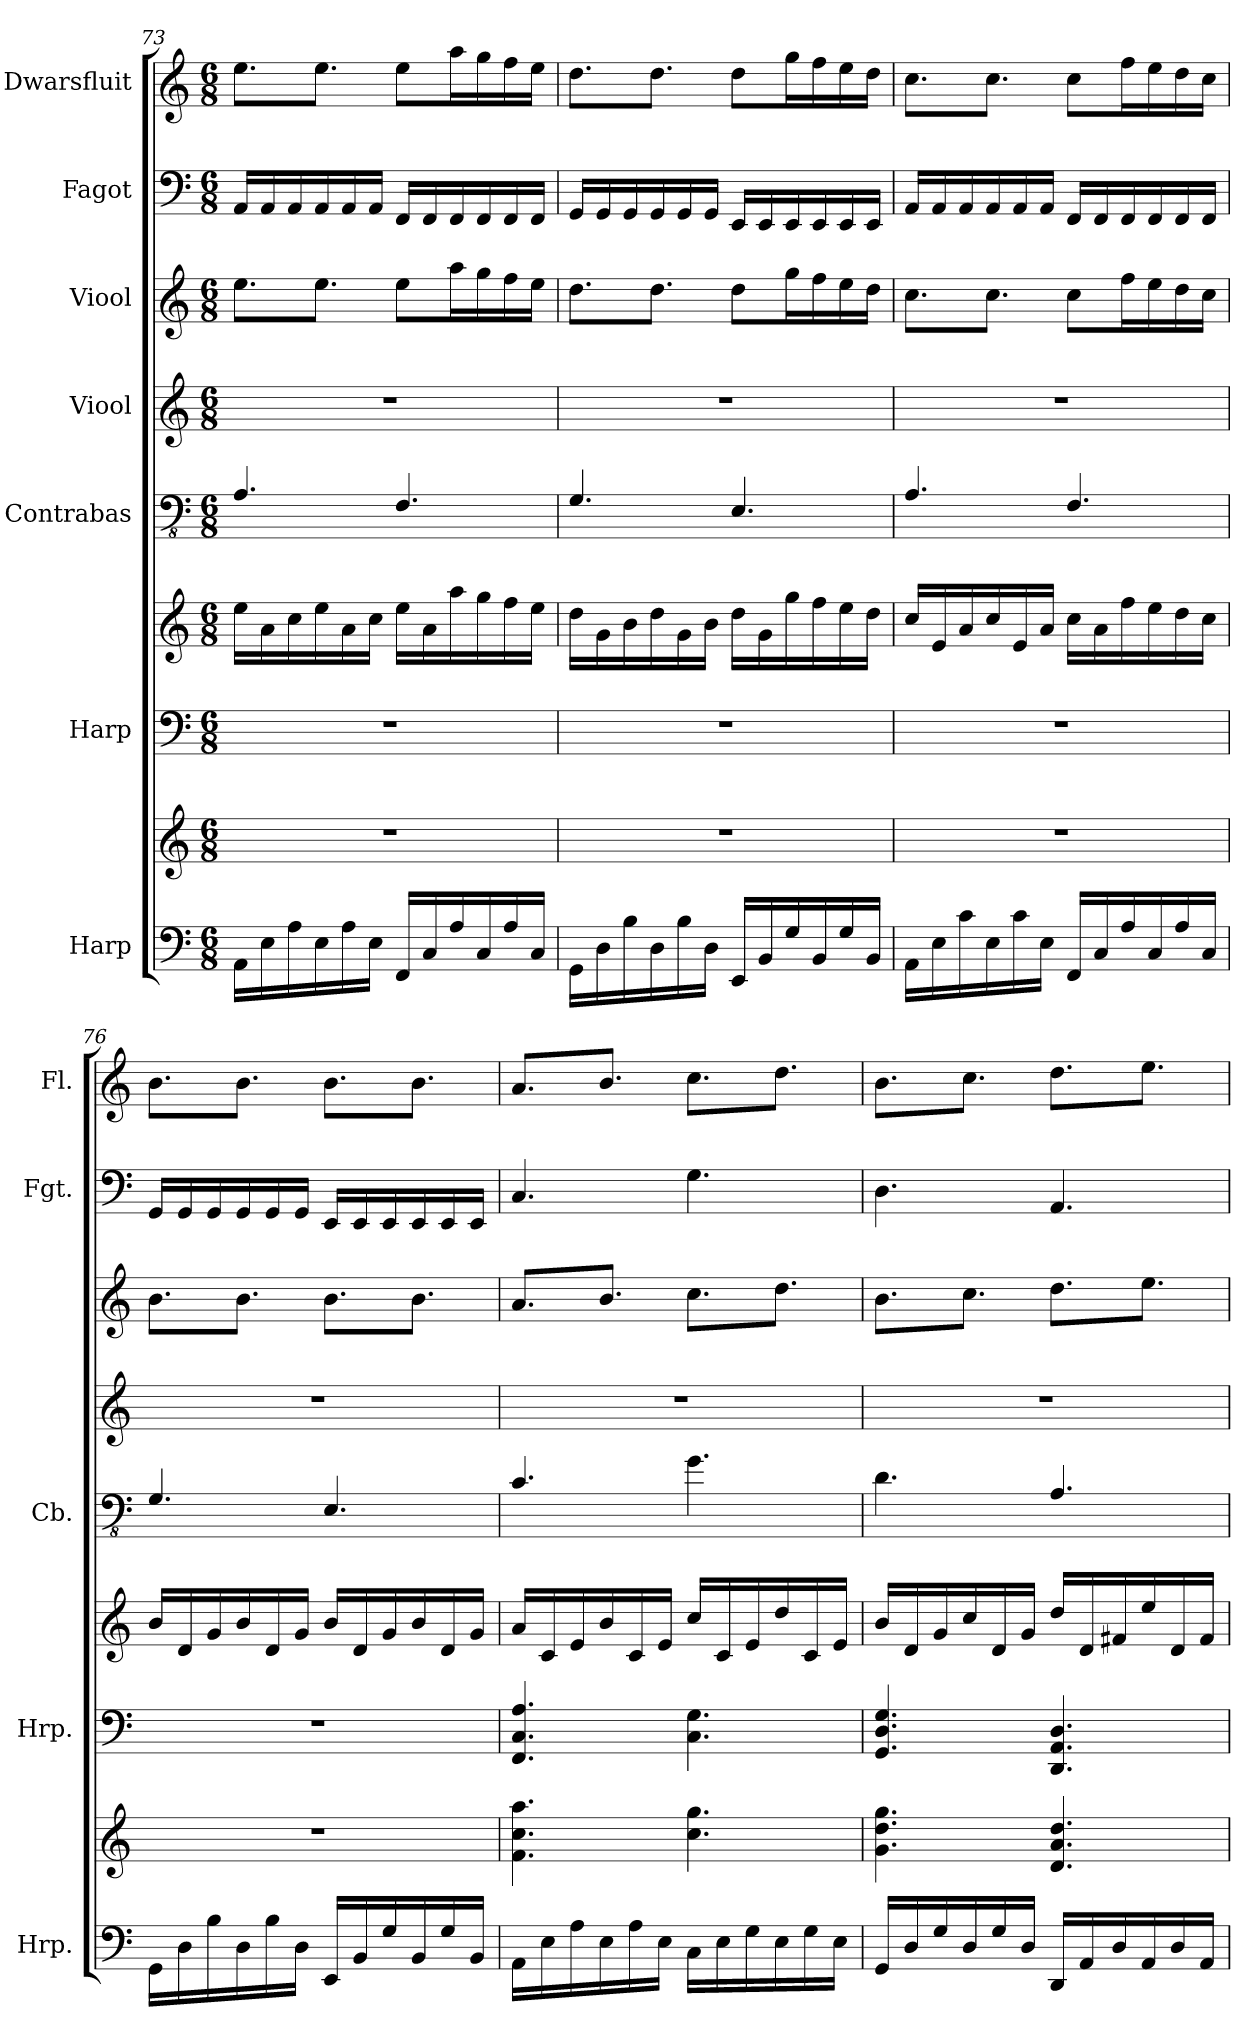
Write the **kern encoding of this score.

**kern	**kern	**kern	**kern	**kern	**kern	**kern	**kern	**kern
*part7	*part7	*part6	*part6	*part5	*part4	*part3	*part2	*part1
*staff9	*staff8	*staff7	*staff6	*staff5	*staff4	*staff3	*staff2	*staff1
*I"Harp	*	*I"Harp	*	*I"Contrabas	*I"Viool	*I"Viool	*I"Fagot	*I"Dwarsfluit
*I'Hrp.	*	*I'Hrp.	*	*I'Cb.	*	*	*I'Fgt.	*I'Fl.
*clefF4	*clefG2	*clefF4	*clefG2	*clefFv4	*clefG2	*clefG2	*clefF4	*clefG2
*	*	*	*	*ITrd7c12	*	*	*	*
*k[]	*k[]	*k[]	*k[]	*k[]	*k[]	*k[]	*k[]	*k[]
*M6/8	*M6/8	*M6/8	*M6/8	*M6/8	*M6/8	*M6/8	*M6/8	*M6/8
=73	=73	=73	=73	=73	=73	=73	=73	=73
16AA\LL	2.r	2.r	16ee\LL	4.AAA/	2.r	8.ee\L	16AA/LL	8.ee\L
16E\	.	.	16a\	.	.	.	16AA/	.
16A\	.	.	16cc\	.	.	.	16AA/	.
16E\	.	.	16ee\	.	.	8.ee\J	16AA/	8.ee\J
16A\	.	.	16a\	.	.	.	16AA/	.
16E\JJ	.	.	16cc\JJ	.	.	.	16AA/JJ	.
16FF/LL	.	.	16ee\LL	4.FFF/	.	8ee\L	16FF/LL	8ee\L
16C/	.	.	16a\	.	.	.	16FF/	.
16A/	.	.	16aa\	.	.	16aa\L	16FF/	16aa\L
16C/	.	.	16gg\	.	.	16gg\	16FF/	16gg\
16A/	.	.	16ff\	.	.	16ff\	16FF/	16ff\
16C/JJ	.	.	16ee\JJ	.	.	16ee\JJ	16FF/JJ	16ee\JJ
=74	=74	=74	=74	=74	=74	=74	=74	=74
16GG\LL	2.r	2.r	16dd\LL	4.GGG/	2.r	8.dd\L	16GG/LL	8.dd\L
16D\	.	.	16g\	.	.	.	16GG/	.
16B\	.	.	16b\	.	.	.	16GG/	.
16D\	.	.	16dd\	.	.	8.dd\J	16GG/	8.dd\J
16B\	.	.	16g\	.	.	.	16GG/	.
16D\JJ	.	.	16b\JJ	.	.	.	16GG/JJ	.
16EE/LL	.	.	16dd\LL	4.EEE/	.	8dd\L	16EE/LL	8dd\L
16BB/	.	.	16g\	.	.	.	16EE/	.
16G/	.	.	16gg\	.	.	16gg\L	16EE/	16gg\L
16BB/	.	.	16ff\	.	.	16ff\	16EE/	16ff\
16G/	.	.	16ee\	.	.	16ee\	16EE/	16ee\
16BB/JJ	.	.	16dd\JJ	.	.	16dd\JJ	16EE/JJ	16dd\JJ
!!LO:PB:g=z
=75	=75	=75	=75	=75	=75	=75	=75	=75
16AA\LL	2.r	2.r	16cc/LL	4.AAA/	2.r	8.cc\L	16AA/LL	8.cc\L
16E\	.	.	16e/	.	.	.	16AA/	.
16c\	.	.	16a/	.	.	.	16AA/	.
16E\	.	.	16cc/	.	.	8.cc\J	16AA/	8.cc\J
16c\	.	.	16e/	.	.	.	16AA/	.
16E\JJ	.	.	16a/JJ	.	.	.	16AA/JJ	.
16FF/LL	.	.	16cc\LL	4.FFF/	.	8cc\L	16FF/LL	8cc\L
16C/	.	.	16a\	.	.	.	16FF/	.
16A/	.	.	16ff\	.	.	16ff\L	16FF/	16ff\L
16C/	.	.	16ee\	.	.	16ee\	16FF/	16ee\
16A/	.	.	16dd\	.	.	16dd\	16FF/	16dd\
16C/JJ	.	.	16cc\JJ	.	.	16cc\JJ	16FF/JJ	16cc\JJ
=76	=76	=76	=76	=76	=76	=76	=76	=76
16GG\LL	2.r	2.r	16b/LL	4.GGG/	2.r	8.b\L	16GG/LL	8.b\L
16D\	.	.	16d/	.	.	.	16GG/	.
16B\	.	.	16g/	.	.	.	16GG/	.
16D\	.	.	16b/	.	.	8.b\J	16GG/	8.b\J
16B\	.	.	16d/	.	.	.	16GG/	.
16D\JJ	.	.	16g/JJ	.	.	.	16GG/JJ	.
16EE/LL	.	.	16b/LL	4.EEE/	.	8.b\L	16EE/LL	8.b\L
16BB/	.	.	16d/	.	.	.	16EE/	.
16G/	.	.	16g/	.	.	.	16EE/	.
16BB/	.	.	16b/	.	.	8.b\J	16EE/	8.b\J
16G/	.	.	16d/	.	.	.	16EE/	.
16BB/JJ	.	.	16g/JJ	.	.	.	16EE/JJ	.
=77	=77	=77	=77	=77	=77	=77	=77	=77
16AA\LL	4.f\ 4.cc\ 4.aa\	4.FF/ 4.C/ 4.A/	16a/LL	4.CC/	2.r	8.a/L	4.C/	8.a/L
16E\	.	.	16c/	.	.	.	.	.
16A\	.	.	16e/	.	.	.	.	.
16E\	.	.	16b/	.	.	8.b/J	.	8.b/J
16A\	.	.	16c/	.	.	.	.	.
16E\JJ	.	.	16e/JJ	.	.	.	.	.
16C\LL	4.cc\ 4.gg\	4.C\ 4.G\	16cc/LL	4.GG\	.	8.cc\L	4.G\	8.cc\L
16E\	.	.	16c/	.	.	.	.	.
16G\	.	.	16e/	.	.	.	.	.
16E\	.	.	16dd/	.	.	8.dd\J	.	8.dd\J
16G\	.	.	16c/	.	.	.	.	.
16E\JJ	.	.	16e/JJ	.	.	.	.	.
!!LO:PB:g=z
=78	=78	=78	=78	=78	=78	=78	=78	=78
16GG/LL	4.g\ 4.dd\ 4.gg\	4.GG/ 4.D/ 4.G/	16b/LL	4.DD\	2.r	8.b\L	4.D\	8.b\L
16D/	.	.	16d/	.	.	.	.	.
16G/	.	.	16g/	.	.	.	.	.
16D/	.	.	16cc/	.	.	8.cc\J	.	8.cc\J
16G/	.	.	16d/	.	.	.	.	.
16D/JJ	.	.	16g/JJ	.	.	.	.	.
16DD/LL	4.d/ 4.a/ 4.dd/	4.DD/ 4.AA/ 4.D/	16dd/LL	4.AAA/	.	8.dd\L	4.AA/	8.dd\L
16AA/	.	.	16d/	.	.	.	.	.
16D/	.	.	16f#X/	.	.	.	.	.
16AA/	.	.	16ee/	.	.	8.ee\J	.	8.ee\J
16D/	.	.	16d/	.	.	.	.	.
16AA/JJ	.	.	16f#/JJ	.	.	.	.	.
=	=	=	=	=	=	=	=	=
*-	*-	*-	*-	*-	*-	*-	*-	*-
